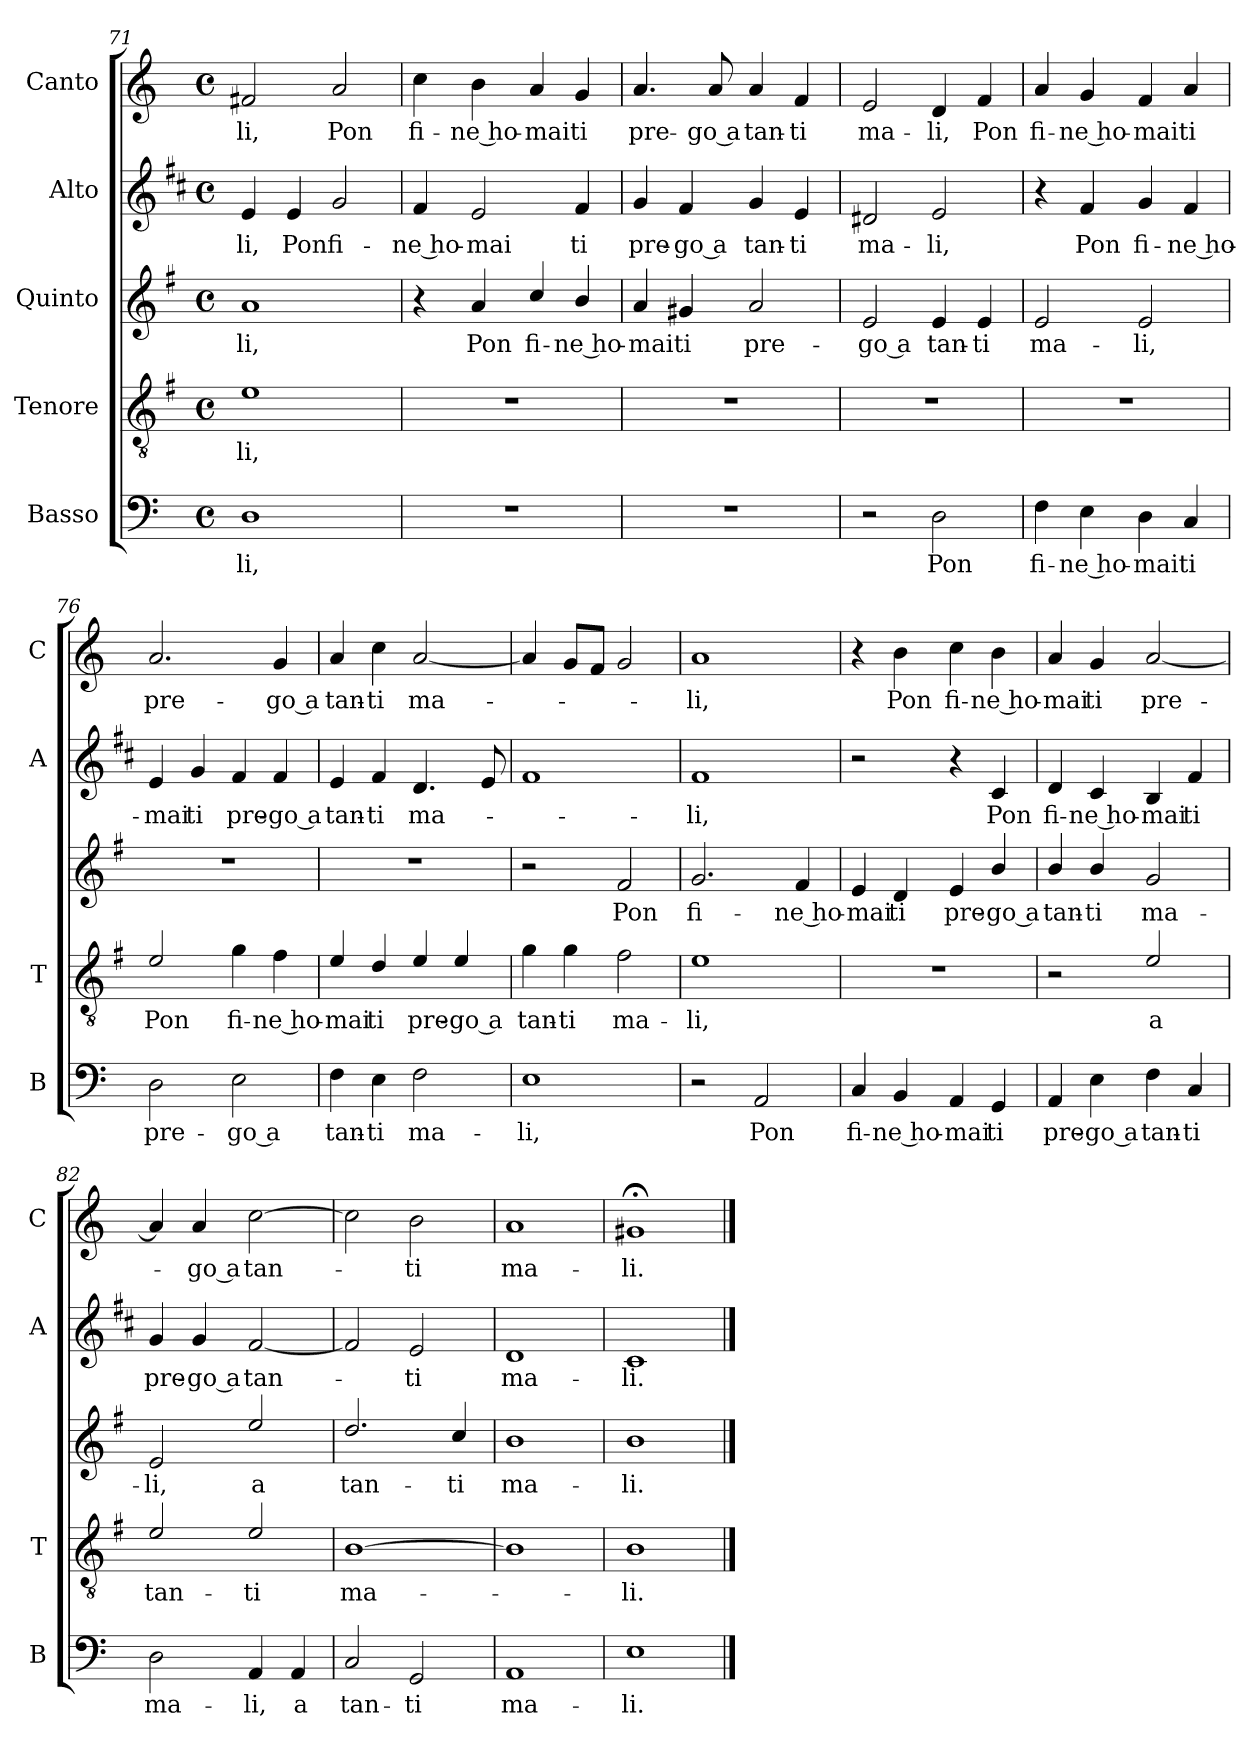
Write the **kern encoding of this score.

**kern	**text	**kern	**text	**kern	**text	**kern	**text	**kern	**text
*part5	*part5	*part4	*part4	*part3	*part3	*part2	*part2	*part1	*part1
*staff5	*staff5	*staff4	*staff4	*staff3	*staff3	*staff2	*staff2	*staff1	*staff1
*I"Basso	*	*I"Tenore	*	*I"Quinto	*	*I"Alto	*	*I"Canto	*
*I'B	*	*I'T	*	*	*	*I'A	*	*I'C	*
*clefF4	*	*clefGv2	*	*clefG2	*	*clefG2	*	*clefG2	*
*	*	*ITrd4c7	*	*ITrd4c7	*	*ITrd1c2	*	*	*
*k[]	*	*k[]	*	*k[]	*	*k[]	*	*k[]	*
*C:	*	*C:	*	*C:	*	*C:	*	*C:	*
*M4/4	*	*M4/4	*	*M4/4	*	*M4/4	*	*M4/4	*
*met(c)	*	*met(c)	*	*met(c)	*	*met(c)	*	*met(c)	*
=71	=71	=71	=71	=71	=71	=71	=71	=71	=71
!	!LO:LY:b	!	!LO:LY:b	!	!LO:LY:b	!	!LO:LY:b	!	!LO:LY:b
1D	-li,	1A	-li,	1d	-li,	4d/	-li,	2f#X/	-li,
!	!	!	!	!	!	!	!LO:LY:b	!	!
.	.	.	.	.	.	4d/	Pon	.	.
!	!	!	!	!	!	!	!LO:LY:b	!	!LO:LY:b
.	.	.	.	.	.	2f/	fi-	2a/	Pon
=72	=72	=72	=72	=72	=72	=72	=72	=72	=72
!	!	!	!	!	!	!	!LO:LY:b	!	!LO:LY:b
1r	.	1r	.	4r	.	4e/	-ne ho-	4cc\	fi-
!	!	!	!	!	!LO:LY:b	!	!LO:LY:b	!	!LO:LY:b
.	.	.	.	4d/	Pon	2d/	-mai	4b\	-ne ho-
!	!	!	!	!	!LO:LY:b	!	!	!	!LO:LY:b
.	.	.	.	4f/	fi-	.	.	4a/	-mai
!	!	!	!	!	!LO:LY:b	!	!LO:LY:b	!	!LO:LY:b
.	.	.	.	4e/	-ne ho-	4e/	ti	4g/	ti
=73	=73	=73	=73	=73	=73	=73	=73	=73	=73
!	!	!	!	!	!LO:LY:b	!	!LO:LY:b	!	!LO:LY:b
1r	.	1r	.	4d/	-mai	4f/	pre-	4.a/	pre-
!	!	!	!	!	!LO:LY:b	!	!LO:LY:b	!	!
.	.	.	.	4c#X/	ti	4e/	-go a	.	.
!	!	!	!	!	!	!	!	!	!LO:LY:b
.	.	.	.	.	.	.	.	8a/	-go a
!	!	!	!	!	!LO:LY:b	!	!LO:LY:b	!	!LO:LY:b
.	.	.	.	2d/	pre-	4f/	tan-	4a/	tan-
!	!	!	!	!	!	!	!LO:LY:b	!	!LO:LY:b
.	.	.	.	.	.	4d/	-ti	4f/	-ti
=74	=74	=74	=74	=74	=74	=74	=74	=74	=74
!	!	!	!	!	!LO:LY:b	!	!LO:LY:b	!	!LO:LY:b
2r	.	1r	.	2A/	-go a	2c#X/	ma-	2e/	ma-
!	!LO:LY:b	!	!	!	!LO:LY:b	!	!LO:LY:b	!	!LO:LY:b
2D\	Pon	.	.	4A/	tan-	2d/	-li,	4d/	-li,
!	!	!	!	!	!LO:LY:b	!	!	!	!LO:LY:b
.	.	.	.	4A/	-ti	.	.	4f/	Pon
=75	=75	=75	=75	=75	=75	=75	=75	=75	=75
!	!LO:LY:b	!	!	!	!LO:LY:b	!	!	!	!LO:LY:b
4F\	fi-	1r	.	2A/	ma-	4r	.	4a/	fi-
!	!LO:LY:b	!	!	!	!	!	!LO:LY:b	!	!LO:LY:b
4E\	-ne ho-	.	.	.	.	4e/	Pon	4g/	-ne ho-
!	!LO:LY:b	!	!	!	!LO:LY:b	!	!LO:LY:b	!	!LO:LY:b
4D\	-mai	.	.	2A/	-li,	4f/	fi-	4f/	-mai
!	!LO:LY:b	!	!	!	!	!	!LO:LY:b	!	!LO:LY:b
4C/	ti	.	.	.	.	4e/	-ne ho-	4a/	ti
!!LO:PB:g=z
=76	=76	=76	=76	=76	=76	=76	=76	=76	=76
!	!LO:LY:b	!	!LO:LY:b	!	!	!	!LO:LY:b	!	!LO:LY:b
2D\	pre-	2A/	Pon	1r	.	4d/	-mai	2.a/	pre-
!	!	!	!	!	!	!	!LO:LY:b	!	!
.	.	.	.	.	.	4f/	ti	.	.
!	!LO:LY:b	!	!LO:LY:b	!	!	!	!LO:LY:b	!	!
2E\	-go a	4c\	fi-	.	.	4e/	pre-	.	.
!	!	!	!LO:LY:b	!	!	!	!LO:LY:b	!	!LO:LY:b
.	.	4B\	-ne ho-	.	.	4e/	-go a	4g/	-go a
=77	=77	=77	=77	=77	=77	=77	=77	=77	=77
!	!LO:LY:b	!	!LO:LY:b	!	!	!	!LO:LY:b	!	!LO:LY:b
4F\	tan-	4A/	-mai	1r	.	4d/	tan-	4a/	tan-
!	!LO:LY:b	!	!LO:LY:b	!	!	!	!LO:LY:b	!	!LO:LY:b
4E\	-ti	4G/	ti	.	.	4e/	-ti	4cc\	-ti
!	!LO:LY:b	!	!LO:LY:b	!	!	!	!LO:LY:b	!	!LO:LY:b
2F\	ma-	4A/	pre-	.	.	4.c/	ma-	[2a/	ma-
!	!	!	!LO:LY:b	!	!	!	!	!	!
.	.	4A/	-go a	.	.	.	.	.	.
.	.	.	.	.	.	8d/	.	.	.
=78	=78	=78	=78	=78	=78	=78	=78	=78	=78
!	!LO:LY:b	!	!LO:LY:b	!	!	!	!	!	!
1E	-li,	4c\	tan-	2r	.	1e	.	4a/]	.
!	!	!	!LO:LY:b	!	!	!	!	!	!
.	.	4c\	-ti	.	.	.	.	8g/L	.
.	.	.	.	.	.	.	.	8f/J	.
!	!	!	!LO:LY:b	!	!LO:LY:b	!	!	!	!
.	.	2B\	ma-	2B/	Pon	.	.	2g/	.
=79	=79	=79	=79	=79	=79	=79	=79	=79	=79
!	!	!	!LO:LY:b	!	!LO:LY:b	!	!LO:LY:b	!	!LO:LY:b
2r	.	1A	-li,	2.c/	fi-	1e	-li,	1a	-li,
!	!LO:LY:b	!	!	!	!	!	!	!	!
2AA/	Pon	.	.	.	.	.	.	.	.
!	!	!	!	!	!LO:LY:b	!	!	!	!
.	.	.	.	4B/	-ne ho-	.	.	.	.
=80	=80	=80	=80	=80	=80	=80	=80	=80	=80
!	!LO:LY:b	!	!	!	!LO:LY:b	!	!	!	!
4C/	fi-	1r	.	4A/	-mai	2r	.	4r	.
!	!LO:LY:b	!	!	!	!LO:LY:b	!	!	!	!LO:LY:b
4BB/	-ne ho-	.	.	4G/	ti	.	.	4b\	Pon
!	!LO:LY:b	!	!	!	!LO:LY:b	!	!	!	!LO:LY:b
4AA/	-mai	.	.	4A/	pre-	4r	.	4cc\	fi-
!	!LO:LY:b	!	!	!	!LO:LY:b	!	!LO:LY:b	!	!LO:LY:b
4GG/	ti	.	.	4e/	-go a	4B/	Pon	4b\	-ne ho-
!!LO:LB:g=z
=81	=81	=81	=81	=81	=81	=81	=81	=81	=81
!	!LO:LY:b	!	!	!	!LO:LY:b	!	!LO:LY:b	!	!LO:LY:b
4AA/	pre-	2r	.	4e/	tan-	4c/	fi-	4a/	-mai
!	!LO:LY:b	!	!	!	!LO:LY:b	!	!LO:LY:b	!	!LO:LY:b
4E\	-go a	.	.	4e/	-ti	4B/	-ne ho-	4g/	ti
!	!LO:LY:b	!	!LO:LY:b	!	!LO:LY:b	!	!LO:LY:b	!	!LO:LY:b
4F\	tan-	2A/	a	2c/	ma-	4A/	-mai	[2a/	pre-
!	!LO:LY:b	!	!	!	!	!	!LO:LY:b	!	!
4C/	-ti	.	.	.	.	4e/	ti	.	.
=82	=82	=82	=82	=82	=82	=82	=82	=82	=82
!	!LO:LY:b	!	!LO:LY:b	!	!LO:LY:b	!	!LO:LY:b	!	!
2D\	ma-	2A/	tan-	2A/	-li,	4f/	pre-	4a/]	.
!	!	!	!	!	!	!	!LO:LY:b	!	!LO:LY:b
.	.	.	.	.	.	4f/	-go a	4a/	-go a
!	!LO:LY:b	!	!LO:LY:b	!	!LO:LY:b	!	!LO:LY:b	!	!LO:LY:b
4AA/	-li,	2A/	-ti	2a/	a	[2e/	tan-	[2cc\	tan-
!	!LO:LY:b	!	!	!	!	!	!	!	!
4AA/	a	.	.	.	.	.	.	.	.
=83	=83	=83	=83	=83	=83	=83	=83	=83	=83
!	!LO:LY:b	!	!LO:LY:b	!	!LO:LY:b	!	!	!	!
2C/	tan-	[1E	ma-	2.g/	tan-	2e/]	.	2cc\]	.
!	!LO:LY:b	!	!	!	!	!	!LO:LY:b	!	!LO:LY:b
2GG/	-ti	.	.	.	.	2d/	-ti	2b\	-ti
!	!	!	!	!	!LO:LY:b	!	!	!	!
.	.	.	.	4f/	-ti	.	.	.	.
=84	=84	=84	=84	=84	=84	=84	=84	=84	=84
!	!LO:LY:b	!	!	!	!LO:LY:b	!	!LO:LY:b	!	!LO:LY:b
1AA	ma-	1E]	.	1e	ma-	1c	ma-	1a	ma-
=85	=85	=85	=85	=85	=85	=85	=85	=85	=85
!	!LO:LY:b	!	!LO:LY:b	!	!LO:LY:b	!	!LO:LY:b	!	!LO:LY:b
1E	-li.	1E	-li.	1e	-li.	1B	-li.	1g#X;<	-li.
==	==	==	==	==	==	==	==	==	==
*-	*-	*-	*-	*-	*-	*-	*-	*-	*-
